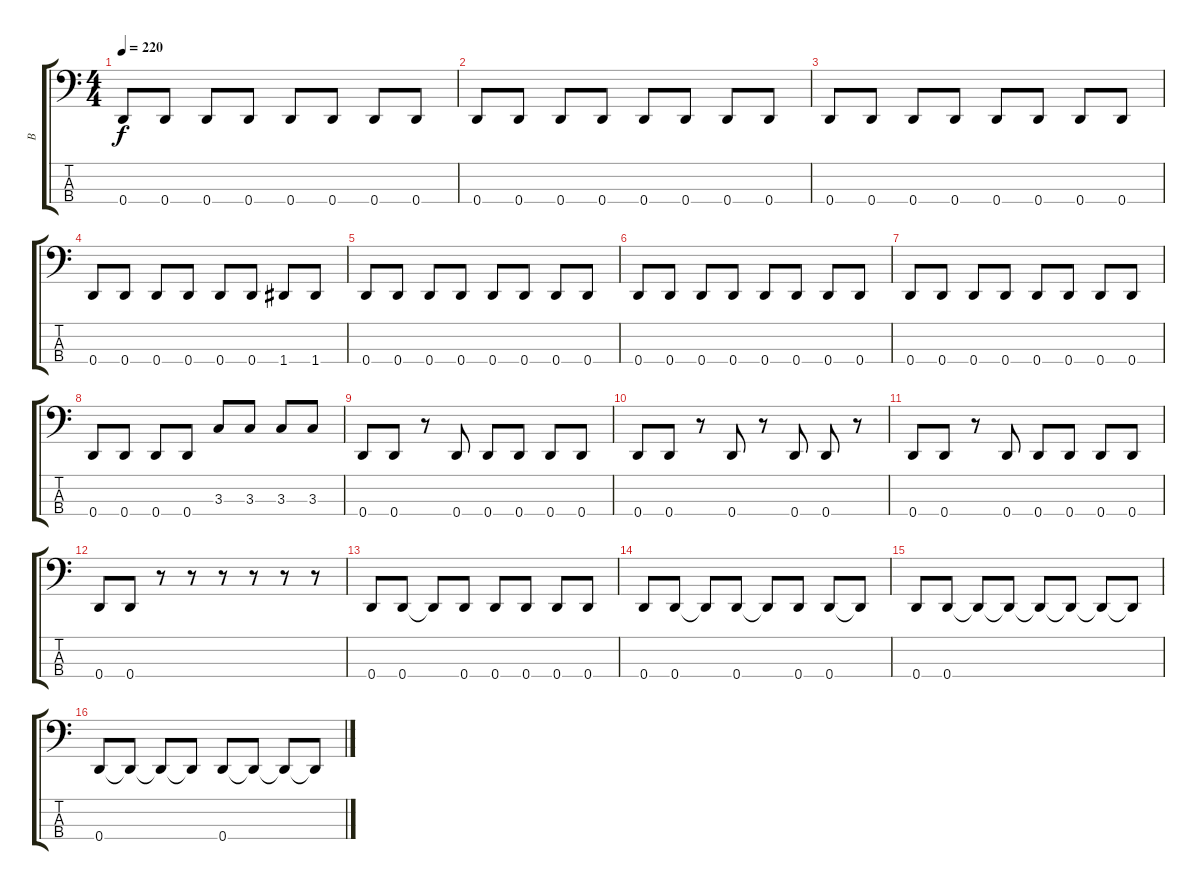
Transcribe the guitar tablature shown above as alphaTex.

\track ("B" "B") {instrument electricbassfinger}
\staff {score tabs}
\tuning (G2 D2 A1 D1) {hide}
\ts (4 4)
\tempo 220
\clef f4
\ks c
0.4.8{dy f} 0.4.8 0.4.8 0.4.8 0.4.8 0.4.8 0.4.8 0.4.8 |
0.4.8 0.4.8 0.4.8 0.4.8 0.4.8 0.4.8 0.4.8 0.4.8 |
0.4.8 0.4.8 0.4.8 0.4.8 0.4.8 0.4.8 0.4.8 0.4.8 |
0.4.8 0.4.8 0.4.8 0.4.8 0.4.8 0.4.8 1.4.8 1.4.8 |
0.4.8 0.4.8 0.4.8 0.4.8 0.4.8 0.4.8 0.4.8 0.4.8 |
0.4.8 0.4.8 0.4.8 0.4.8 0.4.8 0.4.8 0.4.8 0.4.8 |
0.4.8 0.4.8 0.4.8 0.4.8 0.4.8 0.4.8 0.4.8 0.4.8 |
0.4.8 0.4.8 0.4.8 0.4.8 3.3.8 3.3.8 3.3.8 3.3.8 |
0.4.8 0.4.8 r.8 0.4.8 0.4.8 0.4.8 0.4.8 0.4.8 |
0.4.8 0.4.8 r.8 0.4.8 r.8 0.4.8 0.4.8 r.8 |
0.4.8 0.4.8 r.8 0.4.8 0.4.8 0.4.8 0.4.8 0.4.8 |
0.4.8 0.4.8 r.8 r.8 r.8 r.8 r.8 r.8 |
0.4.8 0.4.8 0.4{t}.8 0.4.8 0.4.8 0.4.8 0.4.8 0.4.8 |
0.4.8 0.4.8 0.4{t}.8 0.4.8 0.4{t}.8 0.4.8 0.4.8 0.4{t}.8 |
0.4.8 0.4.8 0.4{t}.8 0.4{t}.8 0.4{t}.8 0.4{t}.8 0.4{t}.8 0.4{t}.8 |
0.4.8 0.4{t}.8 0.4{t}.8 0.4{t}.8 0.4.8 0.4{t}.8 0.4{t}.8 0.4{t}.8
